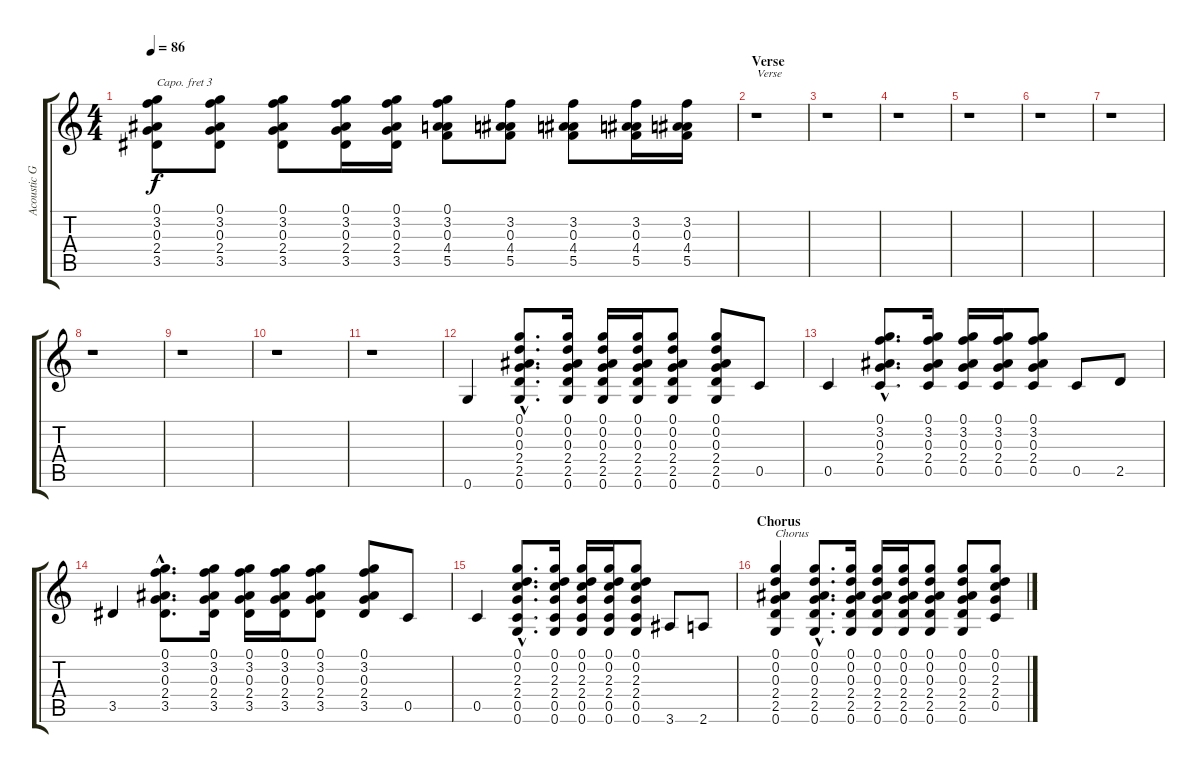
\track ("Acoustic Guitar w/ Capo 3" "Acoustic G") {instrument acousticguitarsteel}
\staff {score tabs}
\capo 3
\tuning (E4 B3 G3 D3 A2 E2) {hide}
\ts (4 4)
\tempo 86
\clef g2
\ks c
(0.1 3.2 0.3 2.4 3.5).8{dy f} (0.1 3.2 0.3 2.4 3.5).8 (0.1 3.2 0.3 2.4 3.5).8 (0.1 3.2 0.3 2.4 3.5).16 (0.1 3.2 0.3 2.4 3.5).16 (0.1 3.2 0.3 4.4 5.5).8 (3.2 0.3 4.4 5.5).8 (3.2 0.3 4.4 5.5).8 (3.2 0.3 4.4 5.5).16 (3.2 0.3 4.4 5.5).16 |
\section ("" "Verse")
r.1{txt "Verse"} |
r.1 |
r.1 |
r.1 |
r.1 |
r.1 |
r.1 |
r.1 |
r.1 |
r.1 |
0.6.4 (0.1{hac} 0.2{hac} 0.3{hac} 2.4{hac} 2.5{hac} 0.6{hac}).8{d} (0.1 0.2 0.3 2.4 2.5 0.6).16 (0.1 0.2 0.3 2.4 2.5 0.6).16 (0.1 0.2 0.3 2.4 2.5 0.6).16 (0.1 0.2 0.3 2.4 2.5 0.6).8 (0.1 0.2 0.3 2.4 2.5 0.6).8 0.5.8 |
0.5.4 (0.1{hac} 3.2{hac} 0.3{hac} 2.4{hac} 0.5{hac}).8{d} (0.1 3.2 0.3 2.4 0.5).16 (0.1 3.2 0.3 2.4 0.5).16 (0.1 3.2 0.3 2.4 0.5).16 (0.1 3.2 0.3 2.4 0.5).8 0.5.8 2.5.8 |
3.5.4 (0.1{hac} 3.2{hac} 0.3{hac} 2.4{hac} 3.5{hac}).8{d} (0.1 3.2 0.3 2.4 3.5).16 (0.1 3.2 0.3 2.4 3.5).16 (0.1 3.2 0.3 2.4 3.5).16 (0.1 3.2 0.3 2.4 3.5).8 (0.1 3.2 0.3 2.4 3.5).8 0.5.8 |
0.5.4 (0.1{hac} 0.2{hac} 2.3{hac} 2.4{hac} 0.5{hac} 0.6{hac}).8{d} (0.1 0.2 2.3 2.4 0.5 0.6).16 (0.1 0.2 2.3 2.4 0.5 0.6).16 (0.1 0.2 2.3 2.4 0.5 0.6).16 (0.1 0.2 2.3 2.4 0.5 0.6).8 3.6.8 2.6.8 |
\section ("" "Chorus")
(0.1 0.2 0.3 2.4 2.5 0.6).4{txt "Chorus"} (0.1{hac} 0.2{hac} 0.3{hac} 2.4{hac} 2.5{hac} 0.6{hac}).8{d} (0.1 0.2 0.3 2.4 2.5 0.6).16 (0.1 0.2 0.3 2.4 2.5 0.6).16 (0.1 0.2 0.3 2.4 2.5 0.6).16 (0.1 0.2 0.3 2.4 2.5 0.6).8 (0.1 0.2 0.3 2.4 2.5 0.6).8 (0.1 0.2 2.3 2.4 0.5).8
